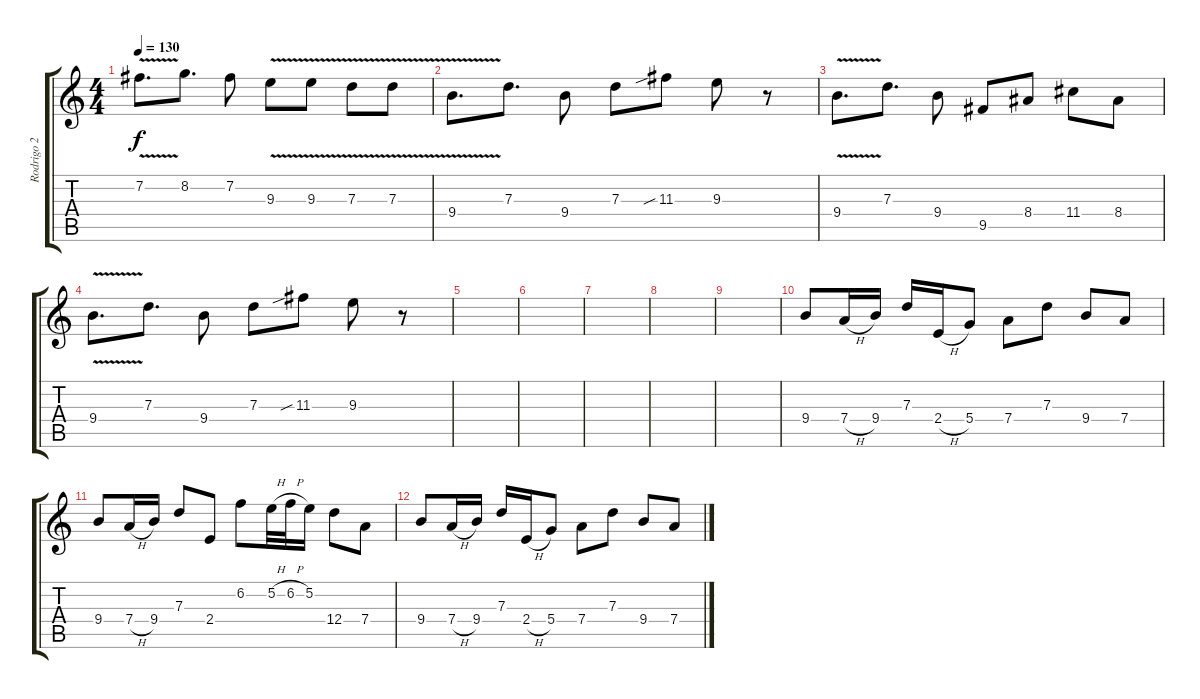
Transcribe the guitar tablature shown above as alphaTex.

\track ("Rodrigo 2" "Rodrigo 2") {instrument acousticguitarsteel}
\staff {score tabs}
\tuning (E4 B3 G3 D3 A2 E2) {hide}
\ts (4 4)
\tempo 130
\clef g2
\ks c
7.2{v}.8{d dy f} 8.2.8{d} 7.2.8 9.3{v}.8 9.3{v}.8 7.3{v}.8 7.3{v}.8 |
9.4{v}.8{d} 7.3.8{d} 9.4.8 7.3.8 11.3{sib}.8 9.3.8 r.8 |
9.4{v}.8{d} 7.3.8{d} 9.4.8 9.5.8 8.4.8 11.4.8 8.4.8 |
9.4{v}.8{d} 7.3.8{d} 9.4.8 7.3.8 11.3{sib}.8 9.3.8 r.8 |
|
|
|
|
|
9.4.8 7.4{h}.16 9.4.16 7.3.16 2.4{h}.16 5.4.8 7.4.8 7.3.8 9.4.8 7.4.8 |
9.4.8 7.4{h}.16 9.4.16 7.3.8 2.4.8 6.2.8 5.2{h}.32 6.2{h}.32 5.2.16 12.4.8 7.4.8 |
9.4.8 7.4{h}.16 9.4.16 7.3.16 2.4{h}.16 5.4.8 7.4.8 7.3.8 9.4.8 7.4.8
